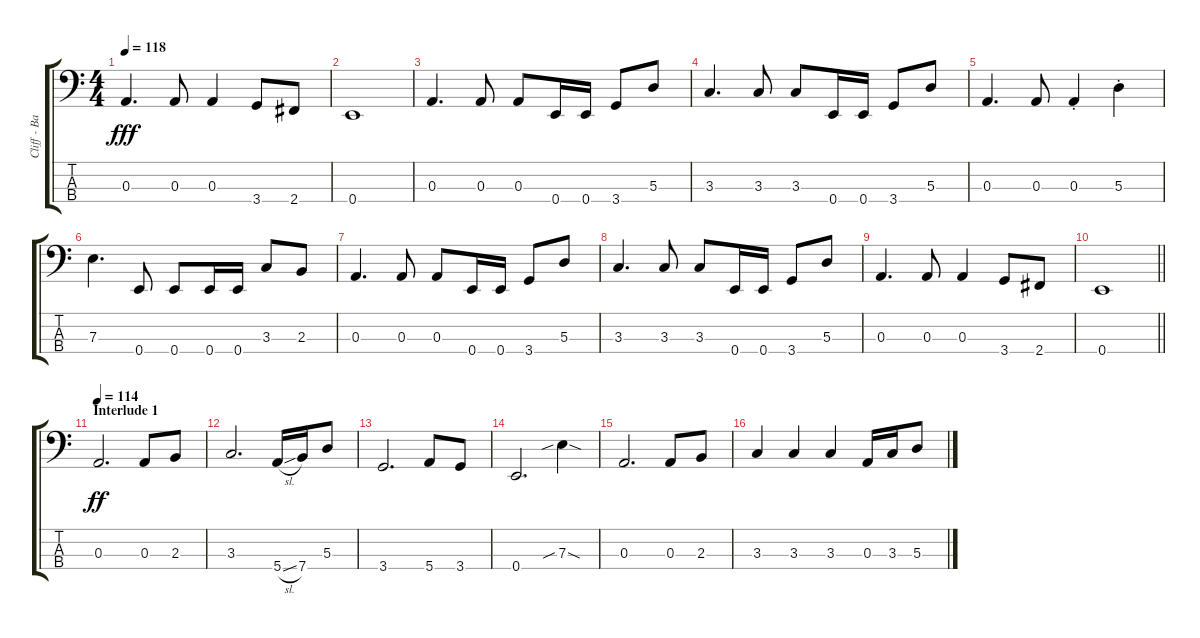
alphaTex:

\track ("Cliff - Bass" "Cliff - Ba") {instrument electricbassfinger}
\staff {score tabs}
\tuning (G2 D2 A1 E1) {hide}
\ts (4 4)
\tempo 118
\clef f4
\ks c
0.3.4{d dy fff} 0.3.8 0.3.4 3.4.8 2.4.8 |
0.4.1 |
0.3.4{d} 0.3.8 0.3.8 0.4.16 0.4.16 3.4.8 5.3.8 |
3.3.4{d} 3.3.8 3.3.8 0.4.16 0.4.16 3.4.8 5.3.8 |
0.3.4{d} 0.3.8 0.3{st}.4 5.3{st}.4 |
7.3.4{d} 0.4.8 0.4.8 0.4.16 0.4.16 3.3.8 2.3.8 |
0.3.4{d} 0.3.8 0.3.8 0.4.16 0.4.16 3.4.8 5.3.8 |
3.3.4{d} 3.3.8 3.3.8 0.4.16 0.4.16 3.4.8 5.3.8 |
0.3.4{d} 0.3.8 0.3.4 3.4.8 2.4.8 |
\barLineRight lightlight
0.4.1 |
\section ("" "Interlude 1")
\tempo 114
0.3.2{d dy ff} 0.3.8 2.3.8 |
3.3.2{d} 5.4{sl}.16 7.4.16 5.3.8 |
3.4.2{d} 5.4.8 3.4.8 |
0.4.2{d} 7.3{sib sod}.4 |
0.3.2{d} 0.3.8 2.3.8 |
3.3.4 3.3.4 3.3.4 0.3.16 3.3.16 5.3.8
